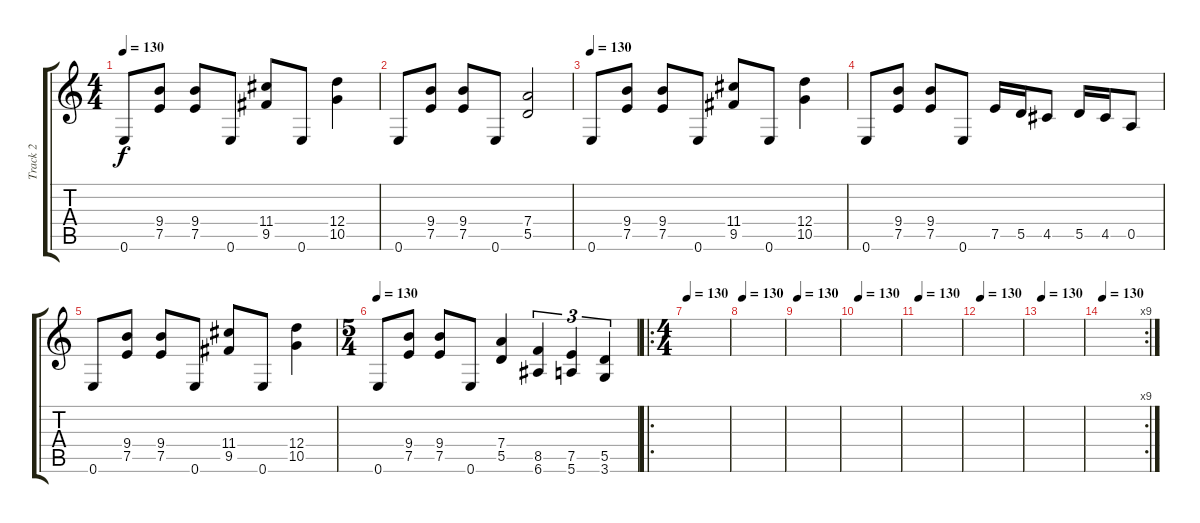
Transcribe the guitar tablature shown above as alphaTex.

\track ("Track 2" "Track 2") {instrument distortionguitar}
\staff {score tabs}
\tuning (E4 B3 G3 D3 A2 E2) {hide}
\ts (4 4)
\tempo 130
\clef g2
\ks c
0.6.8{dy f} (9.4 7.5).8 (9.4 7.5).8 0.6.8 (11.4 9.5).8 0.6.8 (12.4 10.5).4 |
0.6.8 (9.4 7.5).8 (9.4 7.5).8 0.6.8 (7.4 5.5).2 |
\tempo 130
0.6.8 (9.4 7.5).8 (9.4 7.5).8 0.6.8 (11.4 9.5).8 0.6.8 (12.4 10.5).4 |
0.6.8 (9.4 7.5).8 (9.4 7.5).8 0.6.8 7.5.16 5.5.16 4.5.8 5.5.16 4.5.16 0.5.8 |
0.6.8 (9.4 7.5).8 (9.4 7.5).8 0.6.8 (11.4 9.5).8 0.6.8 (12.4 10.5).4 |
\ts (5 4)
\tempo 130
0.6.8 (9.4 7.5).8 (9.4 7.5).8 0.6.8 (7.4 5.5).4 (8.5 6.6).4{tu (3 2)} (7.5 5.6).4{tu (3 2)} (5.5 3.6).4{tu (3 2)} |
\ro
\ts (4 4)
\tempo 130
|
\tempo 130
|
\tempo 130
|
\tempo 130
|
\tempo 130
|
\tempo 130
|
\tempo 130
|
\rc 9
\tempo 130
